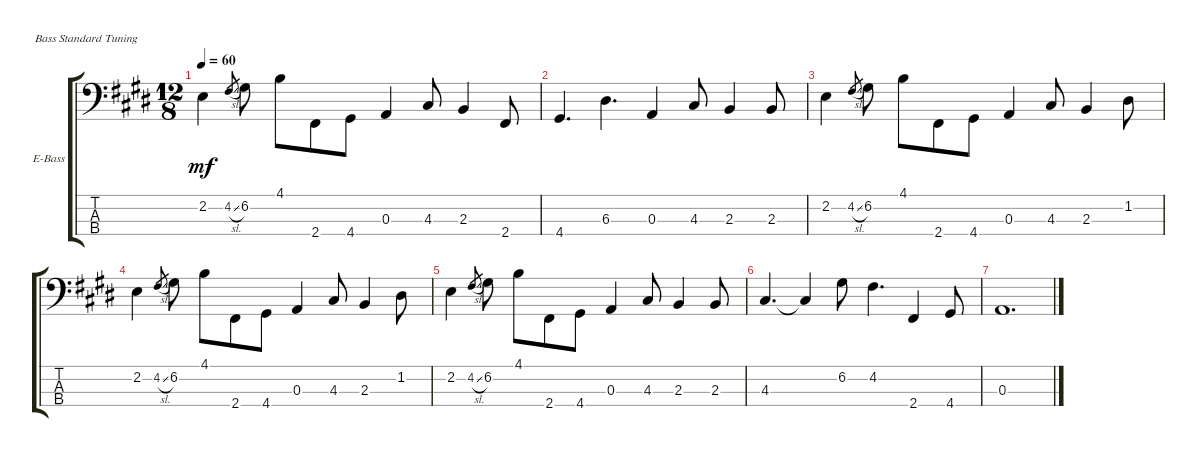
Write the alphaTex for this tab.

\defaultSystemsLayout 4
\bracketExtendMode groupsimilarinstruments
\firstSystemTrackNameOrientation horizontal
\otherSystemsTrackNameOrientation horizontal
\track ("Electric Bass" "E-Bass") {instrument electricbassfinger}
\staff {score tabs}
\tuning (G2 D2 A1 E1)
\ts (12 8)
\tempo 60
\clef f4
\ks e
2.2.4{dy mf} 4.2{sl}.8{gr} 6.2.8 4.1.8 2.4.8 4.4.8 0.3.4 4.3.8 2.3.4 2.4.8 |
4.4.4{d} 6.3.4{d} 0.3.4 4.3.8 2.3.4 2.3.8 |
2.2.4 4.2{sl}.8{gr} 6.2.8 4.1.8 2.4.8 4.4.8 0.3.4 4.3.8 2.3.4 1.2.8 |
2.2.4 4.2{sl}.8{gr} 6.2.8 4.1.8 2.4.8 4.4.8 0.3.4 4.3.8 2.3.4 1.2.8 |
2.2.4 4.2{sl}.8{gr} 6.2.8 4.1.8 2.4.8 4.4.8 0.3.4 4.3.8 2.3.4 2.3.8 |
4.3.4{d} 4.3{t}.4 6.2.8 4.2.4{d} 2.4.4 4.4.8 |
0.3.1{d}
